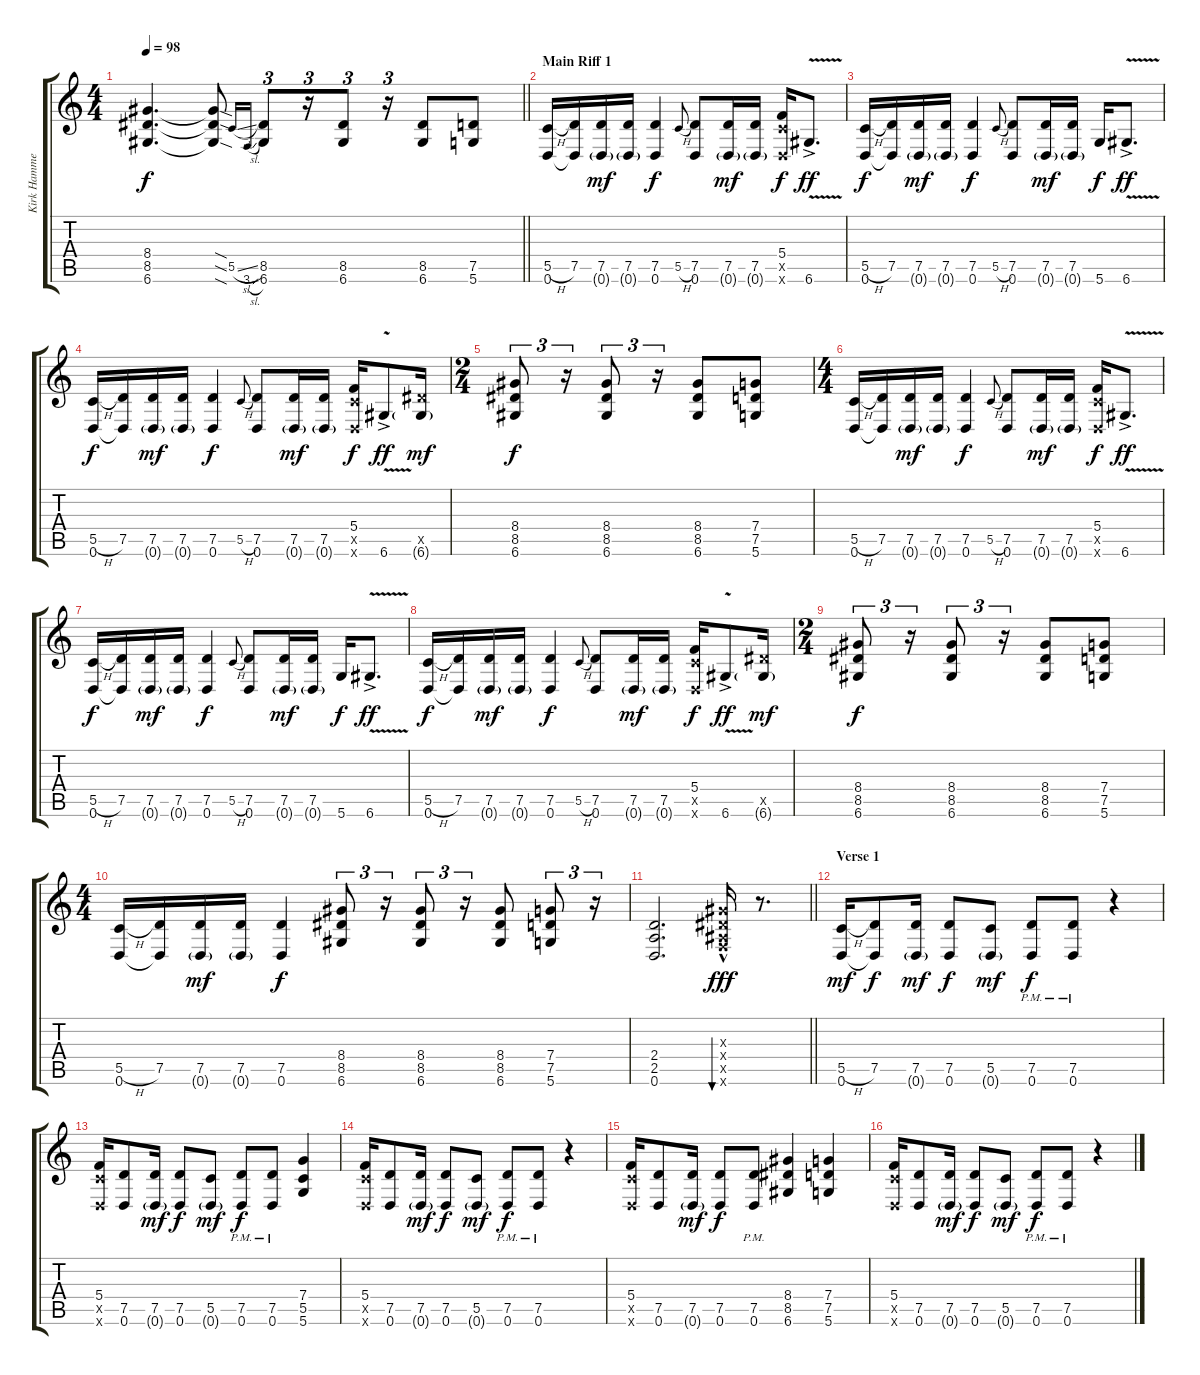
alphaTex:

\track ("Kirk Hammett (Guitar Lead)" "Kirk Hamme") {instrument distortionguitar}
\staff {score tabs}
\tuning (D4 A3 F3 C3 G2 D2) {hide}
\ts (4 4)
\tempo 98
\clef g2
\barLineRight lightlight
\ks c
(8.4{t} 8.5{t} 6.6{t}).4{d dy f} (8.4{sod t} 8.5{sod t} 6.6{sod t}).8 5.5{sl}.16{gr onbeat} 3.6{sl}.16{gr onbeat} (8.5 6.6).8{tu (3 2)} r.16{tu (3 2)} (8.5 6.6).8{tu (3 2)} r.16{tu (3 2)} (8.5 6.6).8 (7.5 5.6).8 |
\section ("" "Main Riff 1")
(5.5{h} 0.6).16 (7.5 0.6{t}).16 (7.5 0.6{g}).16{dy mf} (7.5 0.6{g}).16 (7.5 0.6).4{dy f} 5.5{h}.8{gr onbeat} (7.5 0.6).8 (7.5 0.6{g}).16{dy mf} (7.5 0.6{g}).16 (5.4 5.5{x} 0.6{x}).16{dy f} 6.6{v ac}.8{d dy ff} |
(5.5{h} 0.6).16{dy f} (7.5 0.6{t}).16 (7.5 0.6{g}).16{dy mf} (7.5 0.6{g}).16 (7.5 0.6).4{dy f} 5.5{h}.8{gr onbeat} (7.5 0.6).8 (7.5 0.6{g}).16{dy mf} (7.5 0.6{g}).16 5.6.16{dy f} 6.6{v ac}.8{d dy ff} |
(5.5{h} 0.6).16{dy f} (7.5 0.6{t}).16 (7.5 0.6{g}).16{dy mf} (7.5 0.6{g}).16 (7.5 0.6).4{dy f} 5.5{h}.8{gr onbeat} (7.5 0.6).8 (7.5 0.6{g}).16{dy mf} (7.5 0.6{g}).16 (5.4 5.5{x} 0.6{x}).16{dy f} 6.6{v ac}.8{dy ff} (8.5{x} 6.6{g}).16{dy mf} |
\ts (2 4)
(8.4 8.5 6.6).8{tu (3 2) dy f} r.16{tu (3 2)} (8.4 8.5 6.6).8{tu (3 2)} r.16{tu (3 2)} (8.4 8.5 6.6).8 (7.4 7.5 5.6).8 |
\ts (4 4)
(5.5{h} 0.6).16 (7.5 0.6{t}).16 (7.5 0.6{g}).16{dy mf} (7.5 0.6{g}).16 (7.5 0.6).4{dy f} 5.5{h}.8{gr onbeat} (7.5 0.6).8 (7.5 0.6{g}).16{dy mf} (7.5 0.6{g}).16 (5.4 5.5{x} 0.6{x}).16{dy f} 6.6{v ac}.8{d dy ff} |
(5.5{h} 0.6).16{dy f} (7.5 0.6{t}).16 (7.5 0.6{g}).16{dy mf} (7.5 0.6{g}).16 (7.5 0.6).4{dy f} 5.5{h}.8{gr onbeat} (7.5 0.6).8 (7.5 0.6{g}).16{dy mf} (7.5 0.6{g}).16 5.6.16{dy f} 6.6{v ac}.8{d dy ff} |
(5.5{h} 0.6).16{dy f} (7.5 0.6{t}).16 (7.5 0.6{g}).16{dy mf} (7.5 0.6{g}).16 (7.5 0.6).4{dy f} 5.5{h}.8{gr onbeat} (7.5 0.6).8 (7.5 0.6{g}).16{dy mf} (7.5 0.6{g}).16 (5.4 5.5{x} 0.6{x}).16{dy f} 6.6{v ac}.8{dy ff} (8.5{x} 6.6{g}).16{dy mf} |
\ts (2 4)
(8.4 8.5 6.6).8{tu (3 2) dy f} r.16{tu (3 2)} (8.4 8.5 6.6).8{tu (3 2)} r.16{tu (3 2)} (8.4 8.5 6.6).8 (7.4 7.5 5.6).8 |
\ts (4 4)
(5.5{h} 0.6).16 (7.5 0.6{t}).16 (7.5 0.6{g}).16{dy mf} (7.5 0.6{g}).16 (7.5 0.6).4{dy f} (8.4 8.5 6.6).8{tu (3 2)} r.16{tu (3 2)} (8.4 8.5 6.6).8{tu (3 2)} r.16{tu (3 2)} (8.4 8.5 6.6).8 (7.4 7.5 5.6).8{tu (3 2)} r.16{tu (3 2)} |
\barLineRight lightlight
(2.4 2.5 0.6).2{d} (3.3{x} 3.4{x} 3.5{hac x} 3.6{hac x}).16{bu 60 dy fff} r.8{d} |
\section ("" "Verse 1")
(5.5{h} 0.6).16{dy mf} (7.5 0.6{t}).8{dy f} (7.5 0.6{g}).16{dy mf} (7.5 0.6).8{dy f} (5.5 0.6{g}).8{dy mf} (7.5{pm} 0.6{pm}).8{dy f} (7.5{pm} 0.6{pm}).8 r.4 |
(5.4 5.5{x} 0.6{x}).16 (7.5 0.6).8 (7.5 0.6{g}).16{dy mf} (7.5 0.6).8{dy f} (5.5 0.6{g}).8{dy mf} (7.5{pm} 0.6{pm}).8{dy f} (7.5{pm} 0.6{pm}).8 (7.4 5.5 5.6).4 |
(5.4 5.5{x} 0.6{x}).16 (7.5 0.6).8 (7.5 0.6{g}).16{dy mf} (7.5 0.6).8{dy f} (5.5 0.6{g}).8{dy mf} (7.5{pm} 0.6{pm}).8{dy f} (7.5{pm} 0.6{pm}).8 r.4 |
(5.4 5.5{x} 0.6{x}).16 (7.5 0.6).8 (7.5 0.6{g}).16{dy mf} (7.5 0.6).8{dy f} (7.5{pm} 0.6{pm}).8 (8.4 8.5 6.6).4 (7.4 7.5 5.6).4 |
(5.4 5.5{x} 0.6{x}).16 (7.5 0.6).8 (7.5 0.6{g}).16{dy mf} (7.5 0.6).8{dy f} (5.5 0.6{g}).8{dy mf} (7.5{pm} 0.6{pm}).8{dy f} (7.5{pm} 0.6{pm}).8 r.4
